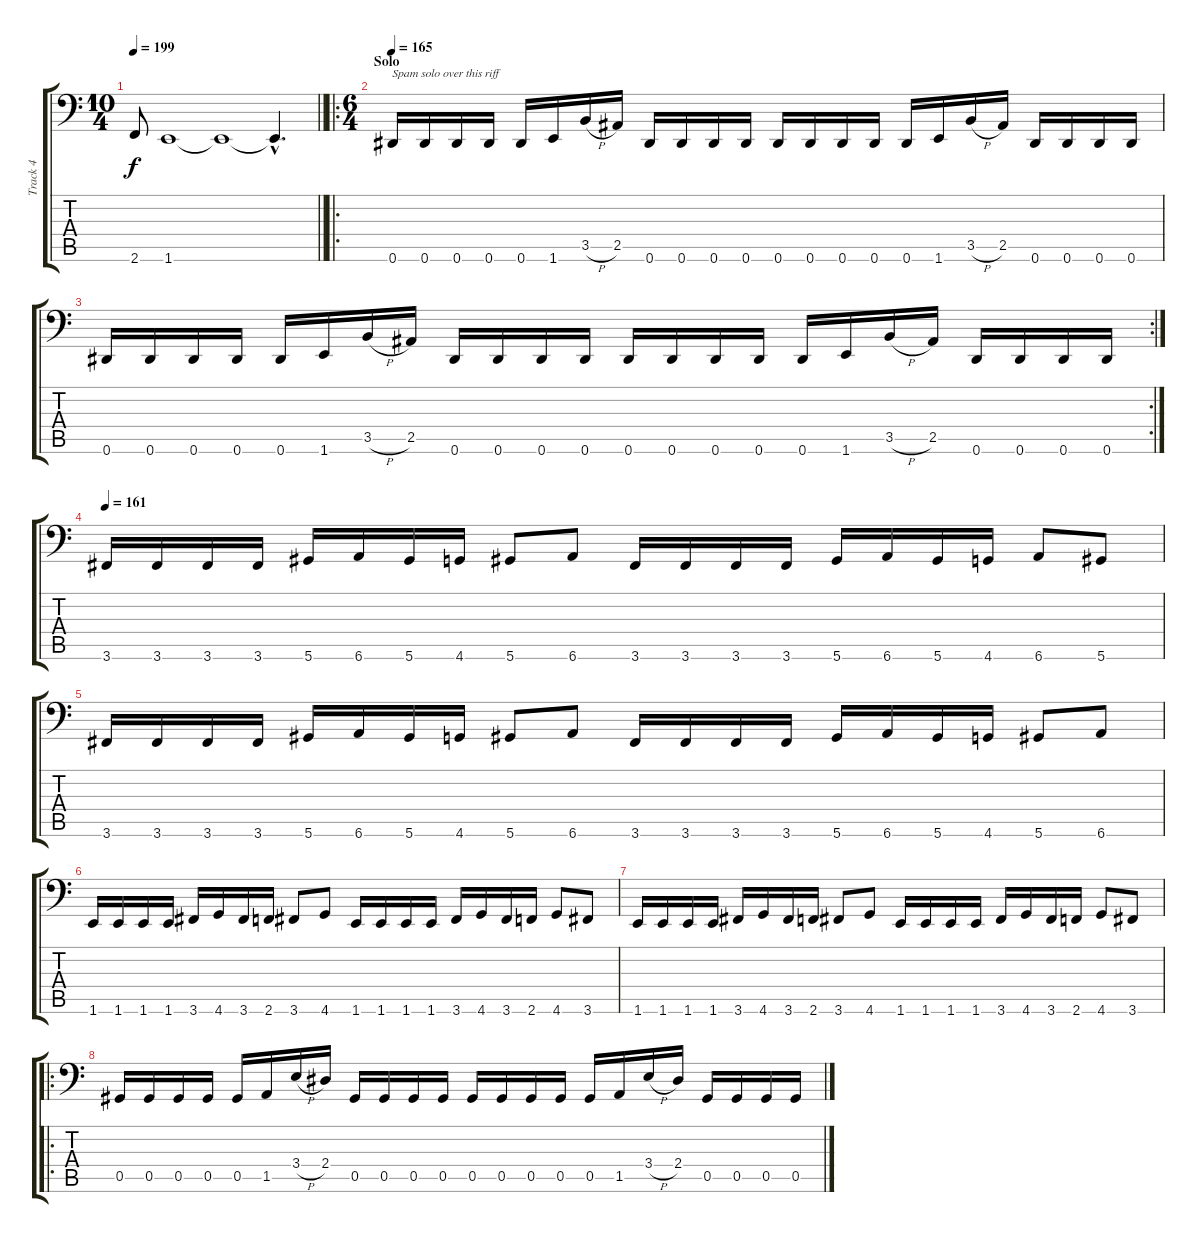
\track ("Track 4" "Track 4") {instrument electricbasspick}
\staff {score tabs}
\tuning (Eb3 Bb2 Gb2 Db2 Ab1 Eb1) {hide}
\ts (10 4)
\tempo 199
\clef f4
\barLineRight lightlight
\ks c
2.6.8{dy f} 1.6.1 1.6{t}.1 1.6{hac t}.4{d} |
\ro
\ts (6 4)
\section ("" "Solo")
\tempo 165
0.6.16{txt "Spam solo over this riff"} 0.6.16 0.6.16 0.6.16 0.6.16 1.6.16 3.5{h}.16 2.5.16 0.6.16 0.6.16 0.6.16 0.6.16 0.6.16 0.6.16 0.6.16 0.6.16 0.6.16 1.6.16 3.5{h}.16 2.5.16 0.6.16 0.6.16 0.6.16 0.6.16 |
\rc 2
0.6.16 0.6.16 0.6.16 0.6.16 0.6.16 1.6.16 3.5{h}.16 2.5.16 0.6.16 0.6.16 0.6.16 0.6.16 0.6.16 0.6.16 0.6.16 0.6.16 0.6.16 1.6.16 3.5{h}.16 2.5.16 0.6.16 0.6.16 0.6.16 0.6.16 |
\tempo 161
3.6.16 3.6.16 3.6.16 3.6.16 5.6.16 6.6.16 5.6.16 4.6.16 5.6.8 6.6.8 3.6.16 3.6.16 3.6.16 3.6.16 5.6.16 6.6.16 5.6.16 4.6.16 6.6.8 5.6.8 |
3.6.16 3.6.16 3.6.16 3.6.16 5.6.16 6.6.16 5.6.16 4.6.16 5.6.8 6.6.8 3.6.16 3.6.16 3.6.16 3.6.16 5.6.16 6.6.16 5.6.16 4.6.16 5.6.8 6.6.8 |
1.6.16 1.6.16 1.6.16 1.6.16 3.6.16 4.6.16 3.6.16 2.6.16 3.6.8 4.6.8 1.6.16 1.6.16 1.6.16 1.6.16 3.6.16 4.6.16 3.6.16 2.6.16 4.6.8 3.6.8 |
1.6.16 1.6.16 1.6.16 1.6.16 3.6.16 4.6.16 3.6.16 2.6.16 3.6.8 4.6.8 1.6.16 1.6.16 1.6.16 1.6.16 3.6.16 4.6.16 3.6.16 2.6.16 4.6.8 3.6.8 |
\ro
0.5.16 0.5.16 0.5.16 0.5.16 0.5.16 1.5.16 3.4{h}.16 2.4.16 0.5.16 0.5.16 0.5.16 0.5.16 0.5.16 0.5.16 0.5.16 0.5.16 0.5.16 1.5.16 3.4{h}.16 2.4.16 0.5.16 0.5.16 0.5.16 0.5.16
